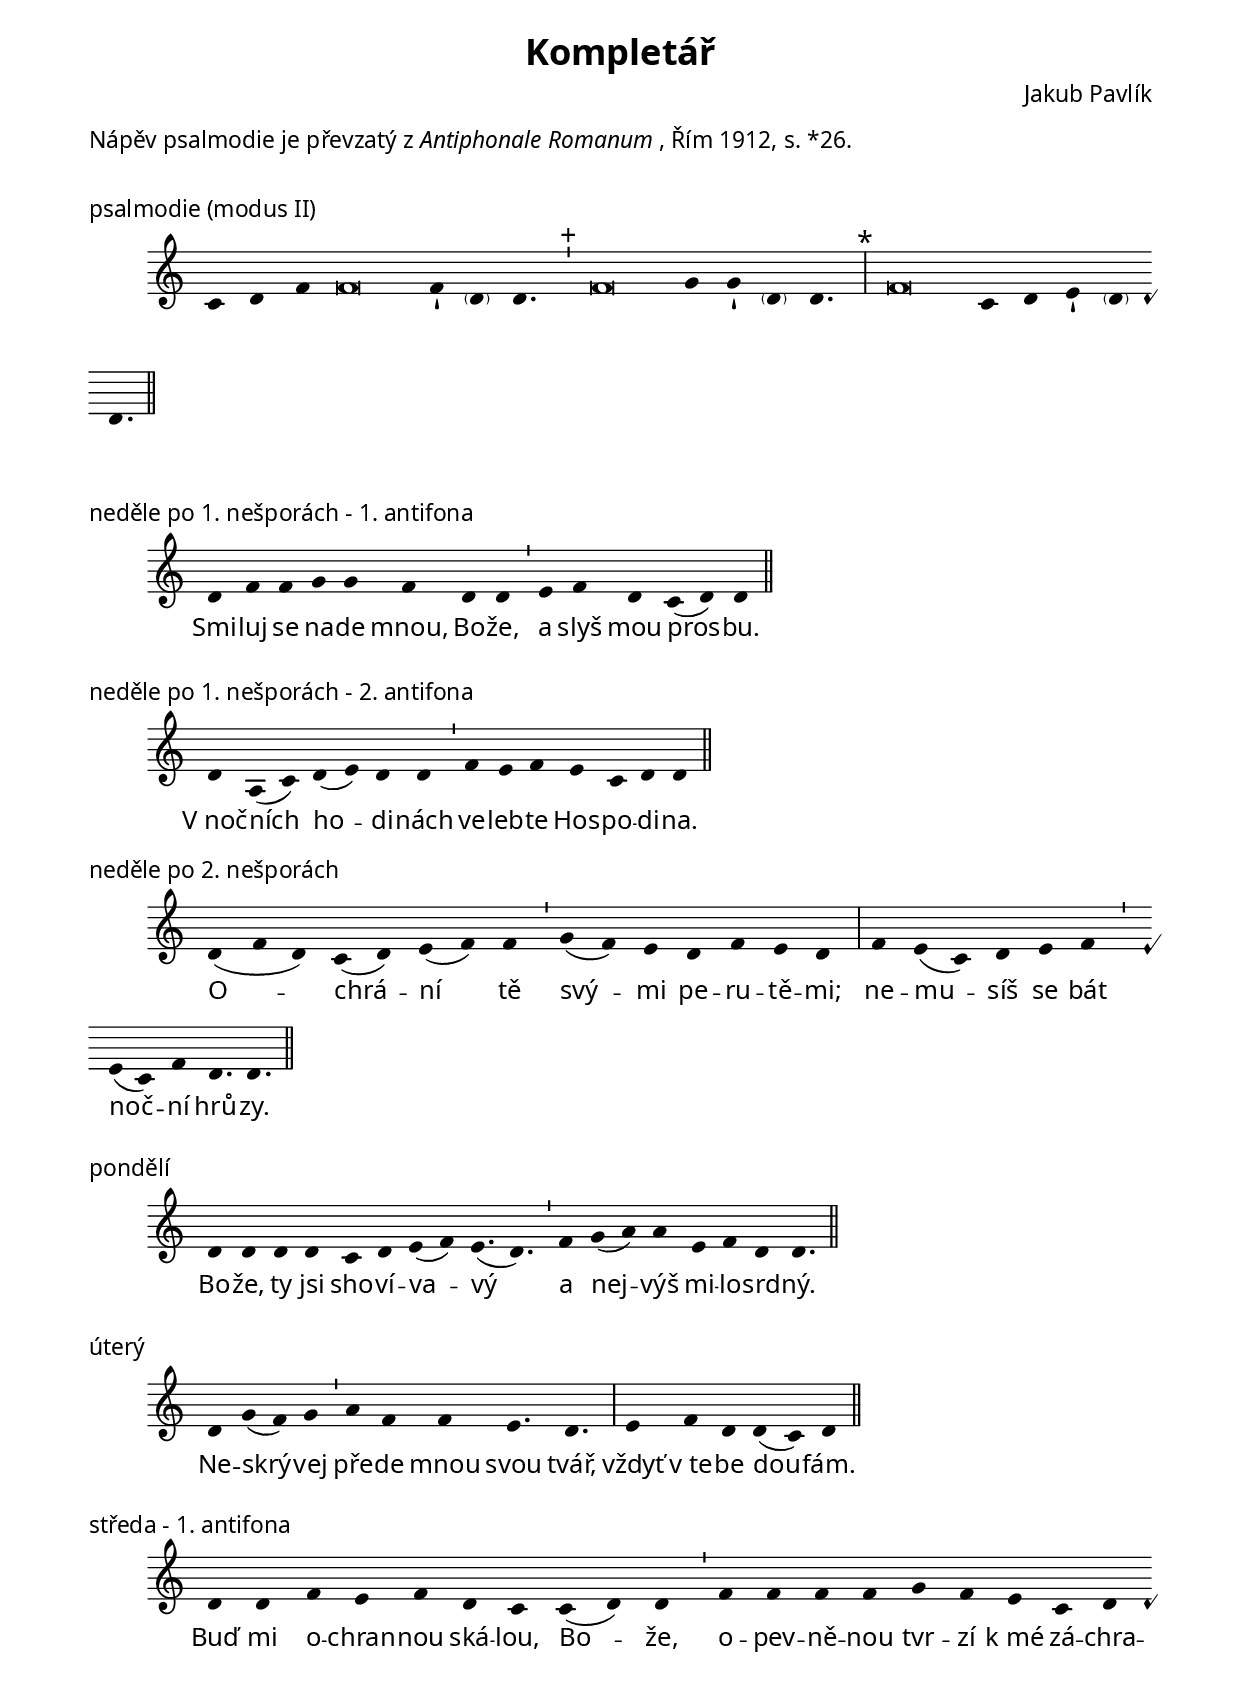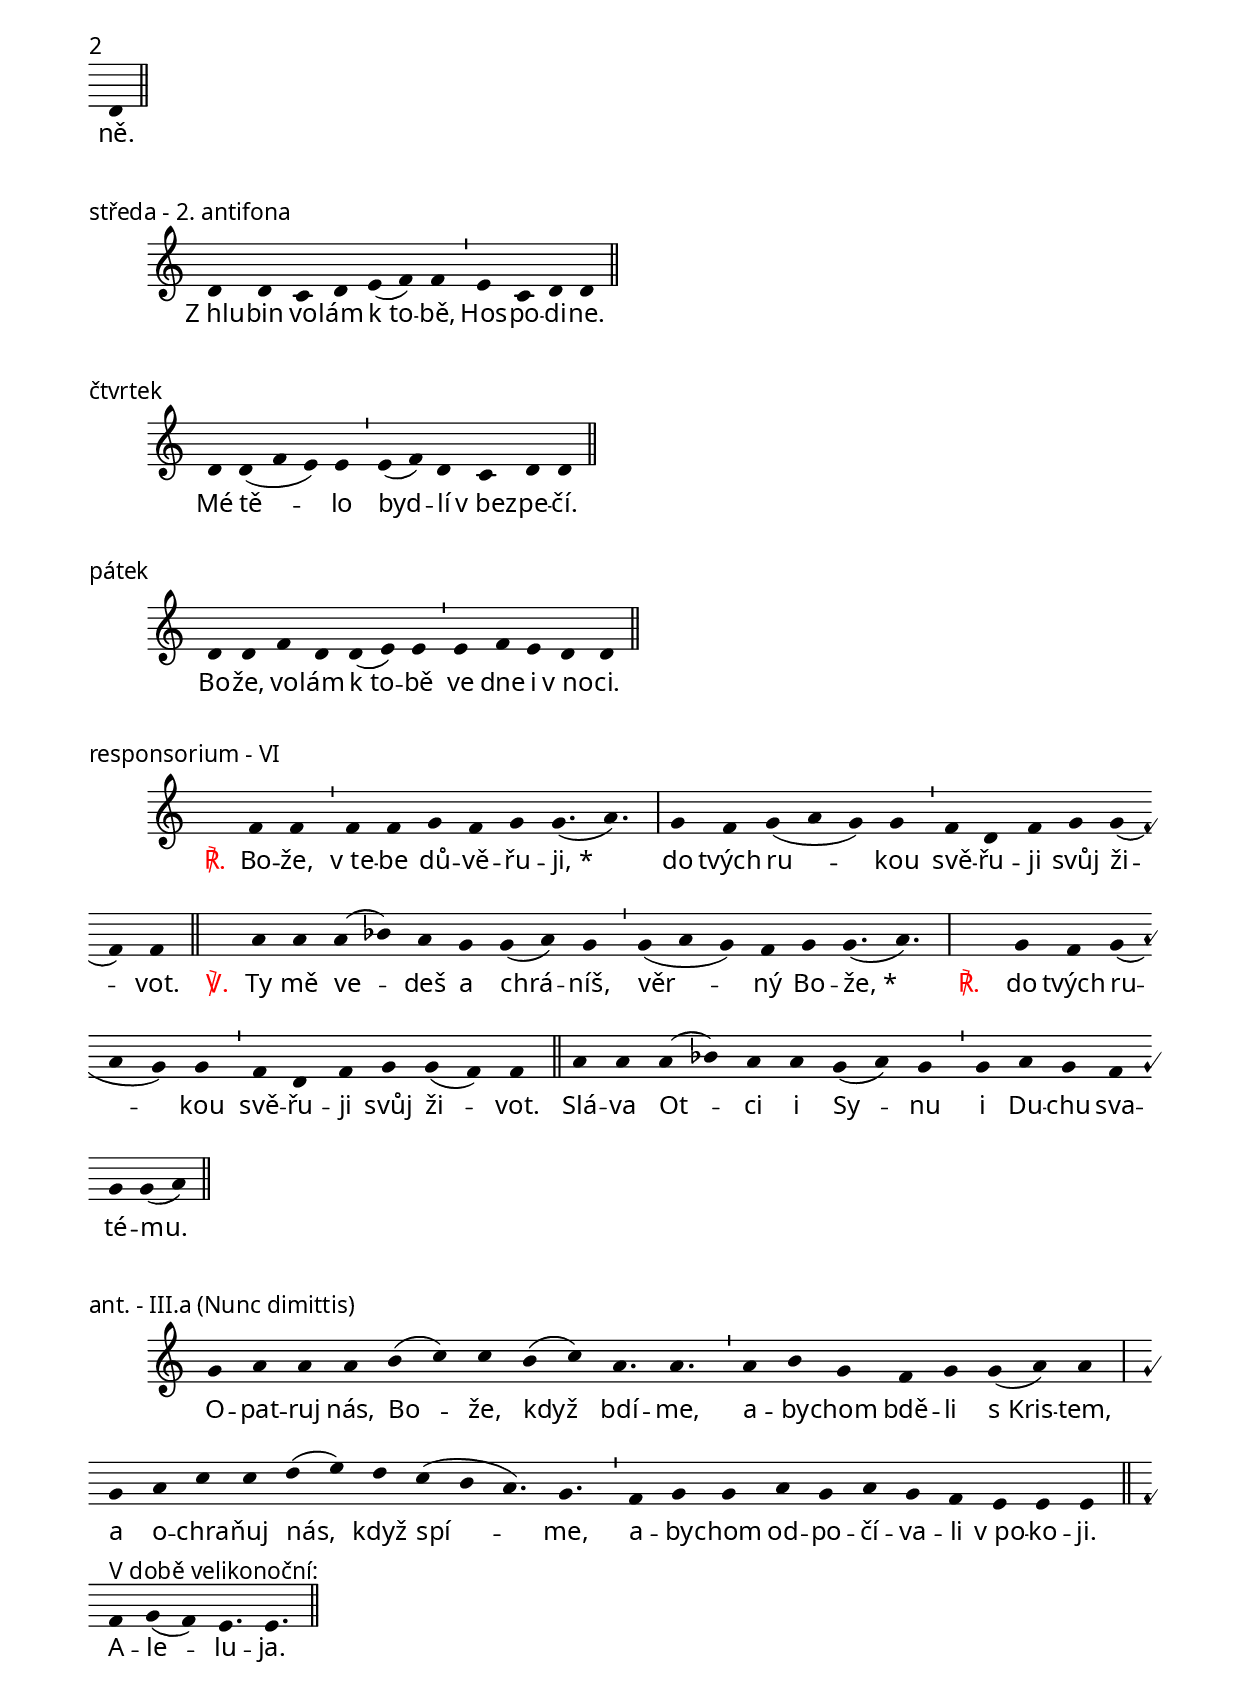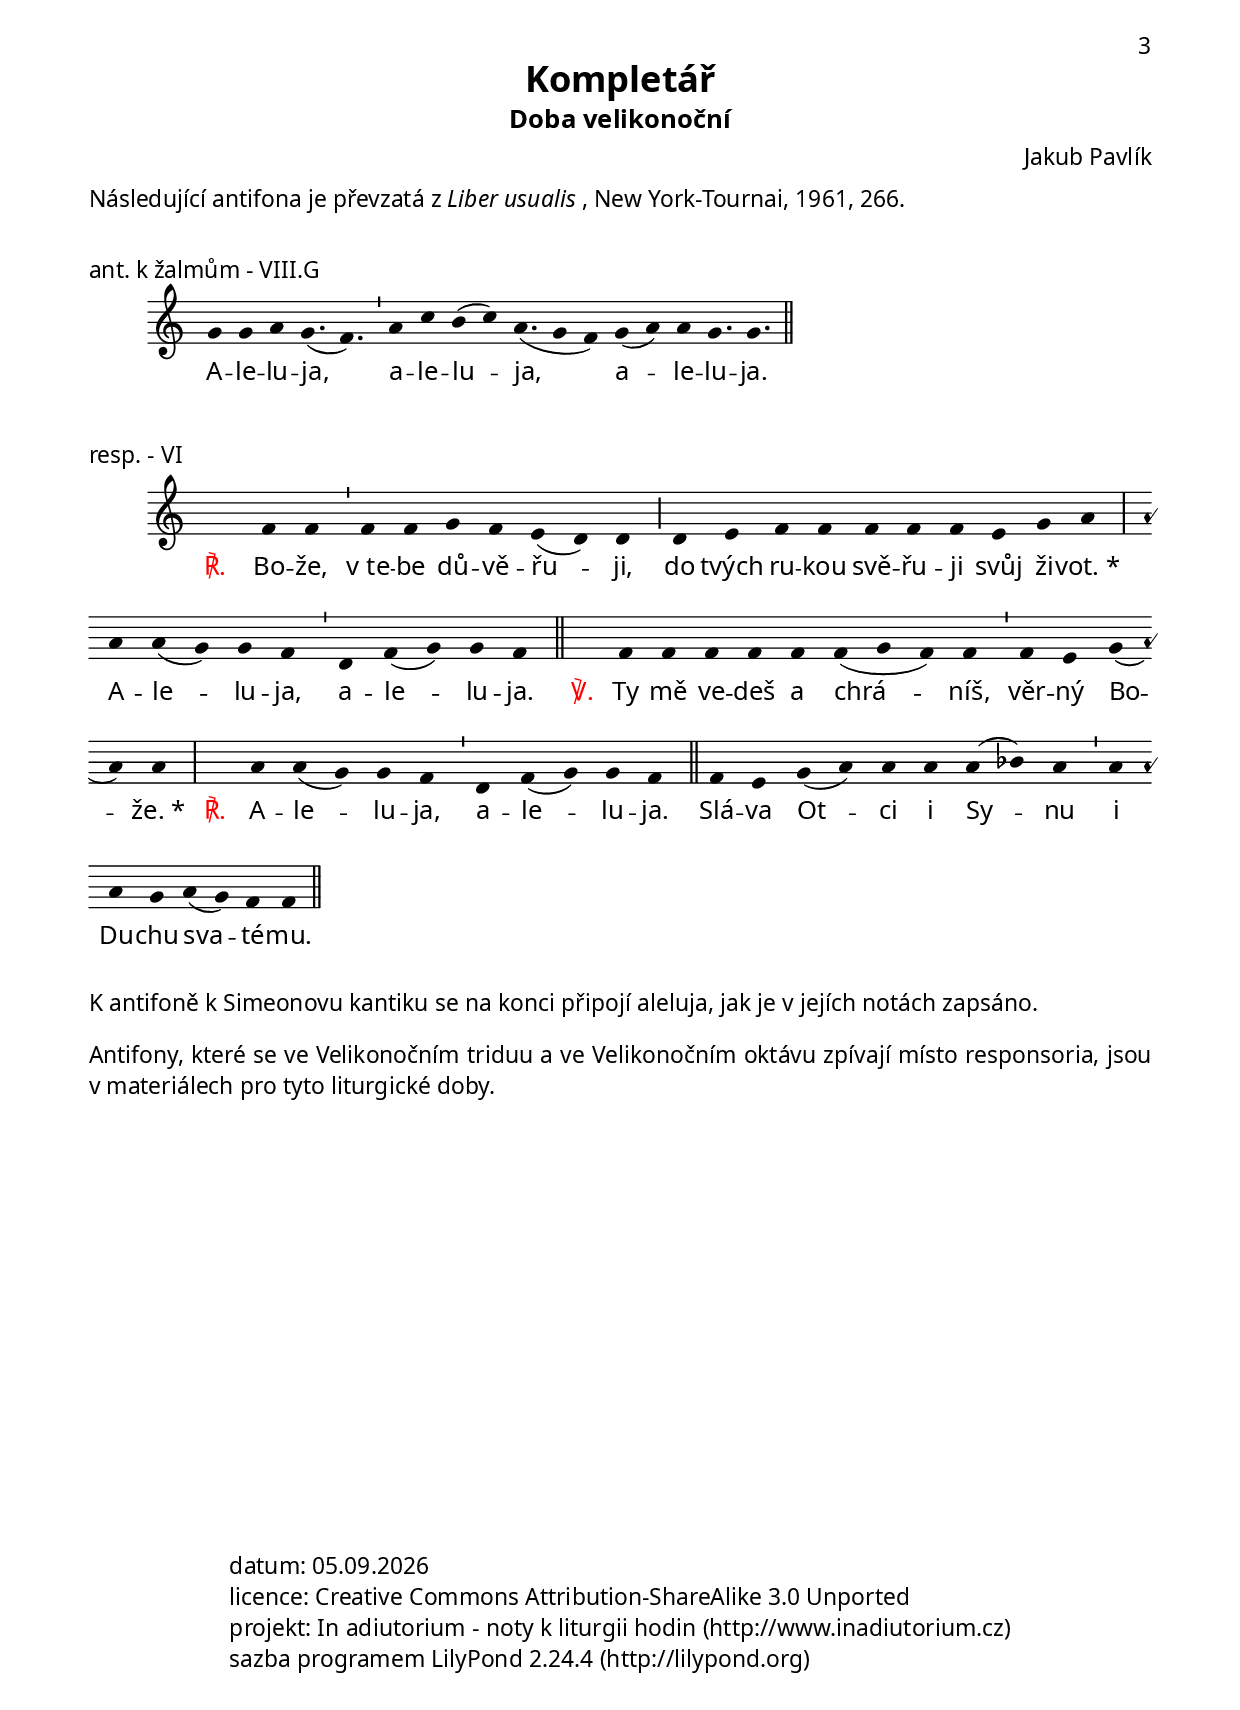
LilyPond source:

\version "2.12.3"

\header {
  title = "Kompletář"
  composer = "Jakub Pavlík"
}

\include "spolecne.ly"
\include "dilyresponsorii.ly"

\paper {
  ragged-bottom=##f
  ragged-last-bottom=##f
  
  % kvuli poznamce na zacatku, aby se k ni neprilepil titulek prvni antifony
  markup-markup-spacing #'minimum-distance = #5
}

\markup {
  \wordwrap {
    Nápěv psalmodie je převzatý z \italic{Antiphonale Romanum}, Řím 1912, s. *26.
  }
}

\score {
  \relative c' {
    \choralniRezim
    
    c d f f\breve f4-| \parenthesize d d4. \barMin \mark "+"
    f\breve g4 g-| \parenthesize d d4. \barMax \mark "*"
    f\breve c4 d e-| \parenthesize d d4. \barFinalis
  }
  \header {
    quid = "psalmodie"
    modus = "II"
    differentia = ""
    piece = "psalmodie (modus II)"
    id = "psalmodie"
  }
}

\score {
  \relative c' {
    \choralniRezim

    d4 f f g g f d d \barMin e f d c( d) d \barFinalis
  }
  \addlyrics {
    Smi -- luj se na -- de mnou, Bo -- že, a slyš mou pros -- bu.
  }
  \header {
    quid = "1. ant."
    modus = "II"
    differentia = "D"
    piece = "neděle po 1. nešporách - 1. antifona"
    id = "nei1"
  }
}

\score {
  \relative c' {
    \choralniRezim
    d4 a( c) d( e) d d \barMin
    f4 e f e c d d4 \barFinalis
  }
  \addlyrics {
    V_noč -- ních ho -- di -- nách ve -- leb -- te Hos -- po -- di -- na.
  }
  \header {
    quid = "2. ant."
    modus = "II"
    differentia = "D"
    piece = "neděle po 1. nešporách - 2. antifona"
    id = "nei2"
  }
}

\score {
  \relative c' {
    \choralniRezim
    d4( f d) c( d) e( f) f \barMin
    g( f) e d f e d \barMax
    f e( c) d e f \barMin
    e( c) f d4. d4. \barFinalis
  }
  \addlyrics {
    O -- chrá -- ní tě svý -- mi pe -- ru -- tě -- mi;
    ne -- mu -- síš se bát noč -- ní hrů -- zy.
  }
  \header {
    quid = "ant."
    modus = "II"
    differentia = "D"
    piece = "neděle po 2. nešporách"
    id = "neii"
  }
}

\score {
  \relative c' {
    \choralniRezim
    d4 d d d c d e( f) e4.( d) \barMin f4 g( a) a e f d d4. \barFinalis
  }
  \addlyrics {
    Bo -- že, ty jsi sho -- ví -- va -- vý a nej -- výš mi -- lo -- srd -- ný.
  }
  \header {
    quid = "ant."
    modus = "II"
    differentia = "D"
    piece = "pondělí"
    id = "po"
  }
}

\score {
  \relative c' {
    \choralniRezim
    d4 g( f) g \barMin a f f e4. d \barMax
    e4 f d d( c) d \barFinalis
  }
  \addlyrics {
    Ne -- skrý -- vej pře -- de mnou svou tvář,
    vždyť v_te -- be dou -- fám.
  }
  \header {
    quid = "ant."
    modus = "II"
    differentia = "D"
    piece = "úterý"
    id = "ut"
  }
}

\score {
  \relative c' {
    \choralniRezim
    d4 d f e f d c c( d) d \barMin
    f f f f g f e c d d \barFinalis
  }
  \addlyrics {
    Buď mi o -- chran -- nou ská -- lou, Bo -- že,
    o -- pev -- ně -- nou tvr -- zí k_mé zá -- chra -- ně.
  }
  \header {
    quid = "1. ant."
    modus = "II"
    differentia = "D"
    piece = "středa - 1. antifona"
    id = "st1"
  }
}

\score {
  \relative c' {
    \choralniRezim
    d4 d c d e( f) f \barMin
    e c d d \barFinalis
  }
  \addlyrics {
    Z_hlu -- bin vo -- lám k_to -- bě, Hos -- po -- di -- ne.
  }
  \header {
    quid = "2. ant."
    modus = "II"
    differentia = "D"
    piece = "středa - 2. antifona"
    id = "st2"
  }
}

\score {
  \relative c' {
    \choralniRezim
    d4 d( f e) e \barMin e( f) d c d d \barFinalis
  }
  \addlyrics {
    Mé tě -- lo byd -- lí v_bez -- pe -- čí.
  }
  \header {
    quid = "ant."
    modus = "II"
    differentia = "D"
    piece = "čtvrtek"
    id = "ct"
  }
}

\score {
  \relative c' {
    \choralniRezim
    d4 d f d d( e) e \barMin e f e d d \barFinalis
  }
  \addlyrics {
    Bo -- že, vo -- lám k_to -- bě ve dne i v_no -- ci.
  }
  \header {
    quid = "ant."
    modus = "II"
    differentia = "D"
    piece = "pátek"
    id = "pa"
  }
}

\score {
  \relative c' {
    \choralniRezim
    
    % R
    \neviditelna f
    f4 f \barMin f f g f g g4.( a) \barMax
    g4 f g( a g) g \barMin f d f g g( f) f \barFinalis
    % V
    \neviditelna a
    a4 a a( bes) a g g( a) g \barMin g( a g) f g g4.( a) \barMax
    % R
    \neviditelna g
    g4 f g( a g) g \barMin f d f g g( f) f \barFinalis
    % Slava
    \respVIdoxologie \barFinalis
  }
  \addlyrics {
    \Response Bo -- že, v_te -- be dů -- vě -- řu -- ji,_*
    do tvých ru -- kou svě -- řu -- ji svůj ži -- vot.
    \Verse Ty mě ve -- deš a chrá -- níš, věr -- ný Bo -- že,_*
    \Response do tvých ru -- kou svě -- řu -- ji svůj ži -- vot.
    \textRespDoxologie
  }
  \header {
    quid = "resp."
    modus = "VI"
    piece = "responsorium - VI"
    id = "resp"
  }
}

\score {
  \relative c'' {
    \choralniRezim
    g4 a a a b( c) c b( c) a4. a \barMin
    a4 b g f g g( a) a \barMax
    g a c c d( e) d c( b a4.) g \barMin
    f4 g g a g a g f e e e \barFinalis
    f^\markup{V době velikonoční:} g( f) e4. e \barFinalis
  }
  \addlyrics {
    O -- pat -- ruj nás, Bo -- že, když bdí -- me,
    a -- by -- chom bdě -- li s_Kris -- tem,
    a o -- chra -- ňuj nás, když spí -- me,
    a -- by -- chom od -- po -- čí -- va -- li v_po -- ko -- ji.
    A -- le -- lu -- ja.
  }
  \header {
    quid = "ant."
    modus = "III"
    differentia = "a" 
    psalmus = "Nunc dimittis"
    piece = \markup {\sestavTitulek}
    id = "sim"
  }
}
  
\bookpart {
  \header {
    subtitle = "Doba velikonoční" 
  }
  
  % Tato cast obsahuje mene not a proto je lepsi, aby se, narozdil
  % od prvni casti, noty neroztahovaly na celou stranku, ale byly
  % nakupene nahore:
  \paper {
    ragged-bottom=##f
    ragged-last-bottom=##t
  }
  
  \markup {Následující antifona je převzatá z \italic{Liber usualis}, New York-Tournai, 1961, 266.}
  
  \score {
    \relative c'' {
      \choralniRezim
      g4 g a g4.( f) \barMin
      a4 c b( c) a4.( g4 f)
      g( a) a g4. g \barFinalis
    }
    \addlyrics {
      A -- le -- lu -- ja,
      a -- le -- lu -- ja,
      a -- le -- lu -- ja.
    }
    \header {
      quid = "ant. k žalmům"
      modus = "VIII"
      differentia = "G" 
      psalmus = ""
      id = "pasch"
      piece = \markup {\sestavTitulekBezZalmu}
      fons = "Liber usualis, New York-Tournai, 1961, 266."
    }
  }
  
  \score {
    \relative c' {
      \choralniRezim
      
      % R
      \neviditelna f
      f4 f \barMin f f g f e( d) d \barMaior
      d e f f f f f e g a \barMax
      \respVIalelujaResponsum \barFinalis
      % V
      \neviditelna f
      f4 f f f f f( g f) f \barMin f e g( a) a \barMax
      % R
      \neviditelna a
      \respVIalelujaResponsum \barFinalis
      % Slava
      \respVIalelujaDoxologie \barFinalis
    }
    \addlyrics {
      \Response Bo -- že, v_te -- be dů -- vě -- řu -- ji,
      do tvých ru -- kou svě -- řu -- ji svůj ži -- vot._* \textRespAleluja
      \Verse Ty mě ve -- deš a chrá -- níš, věr -- ný Bo -- že._*
      \Response \textRespAleluja
      \textRespDoxologie
    }
    \header {
      quid = "resp."
      modus = "VI"
      id = "paschresp"
      piece = \markup {\sestavTitulekResp}
    }
  }
  
  \markup\justify {K antifoně k Simeonovu kantiku se na konci připojí aleluja,
  jak je v jejích notách zapsáno.}
  
  \markup\justify {Antifony, které se ve Velikonočním triduu
  a ve Velikonočním oktávu zpívají místo responsoria, jsou
  "v materiálech" pro tyto liturgické doby.}
}